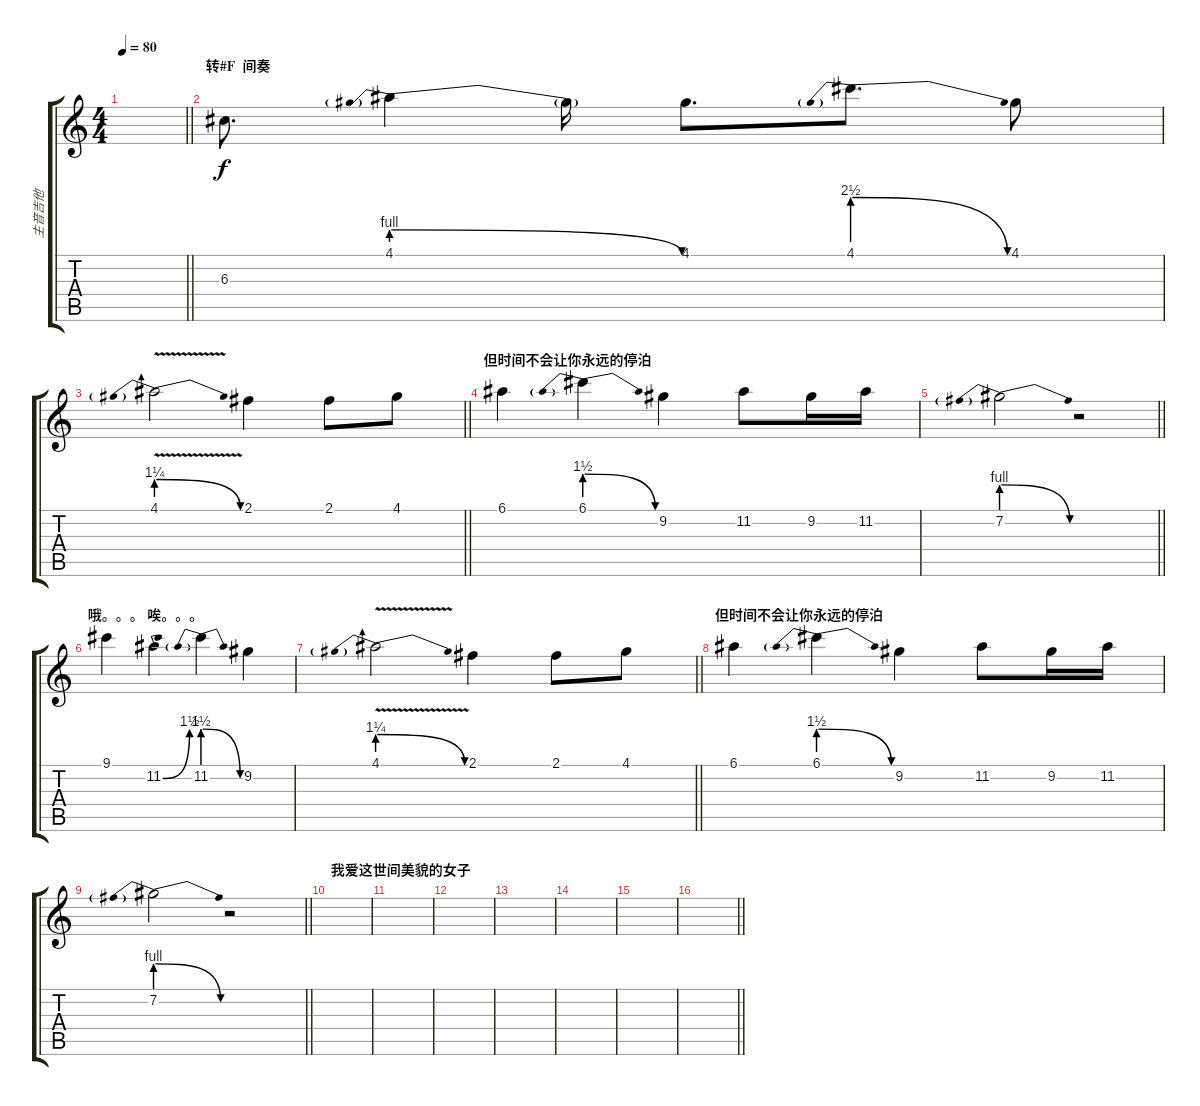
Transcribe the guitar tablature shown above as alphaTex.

\track ("主音吉他" "主音吉他") {instrument acousticguitarnylon}
\staff {score tabs}
\tuning (E4 B3 G3 D3 A2 E2) {hide}
\ts (4 4)
\tempo 80
\clef g2
\barLineRight lightlight
\ks c
|
\section ("" "转#F  间奏")
6.3.8{d} 4.1{be (prebendrelease 0 4 60 0)}.4 4.1{t}.16 4.1.8{d} 4.1{be (prebendrelease 0 10 60 0)}.8{d} 4.1.8 |
\barLineRight lightlight
4.1{be (prebendrelease 0 5 60 0) v}.2 2.1.4 2.1.8 4.1.8 |
\section ("" "但时间不会让你永远的停泊")
6.1.4 6.1{be (prebendrelease 0 6 60 0)}.4 9.2.4 11.2.8 9.2.16 11.2.16 |
\barLineRight lightlight
7.2{be (prebendrelease 0 4 60 0)}.2 r.2 |
\section ("" "哦。。。 唉。。。")
9.1.4 11.2{be (bend 0 0 60 6)}.4 11.2{be (prebendrelease 0 6 60 0)}.4 9.2.4 |
\barLineRight lightlight
4.1{be (prebendrelease 0 5 60 0) v}.2 2.1.4 2.1.8 4.1.8 |
\section ("" "但时间不会让你永远的停泊")
6.1.4 6.1{be (prebendrelease 0 6 60 0)}.4 9.2.4 11.2.8 9.2.16 11.2.16 |
\barLineRight lightlight
7.2{be (prebendrelease 0 4 60 0)}.2 r.2 |
\section ("" "我爱这世间美貌的女子")
|
|
|
|
|
|
\barLineRight lightlight
